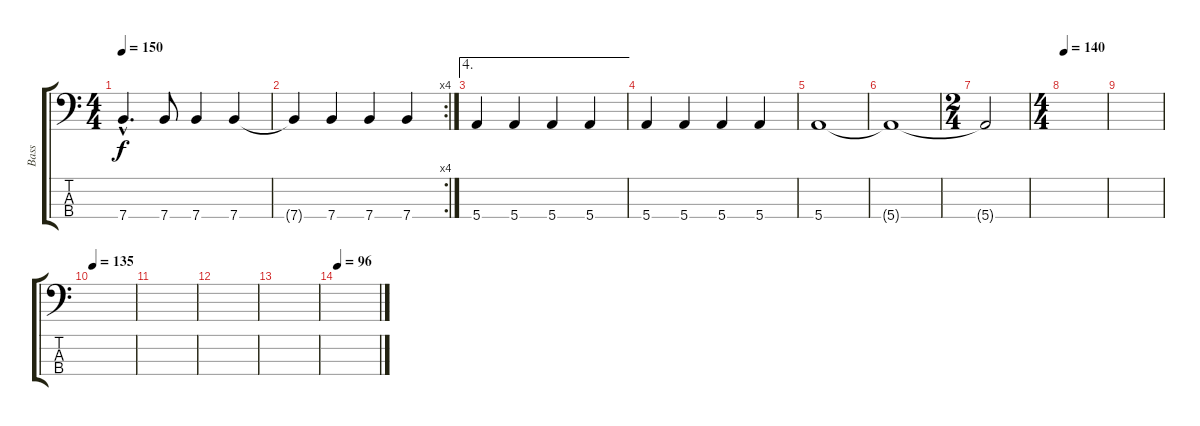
\track ("Bass" "Bass") {instrument electricbassfinger}
\staff {score tabs}
\tuning (G2 D2 A1 E1) {hide}
\ts (4 4)
\tempo 150
\clef f4
\ks c
7.4{hac}.4{d dy f volume 14} 7.4.8 7.4.4 7.4.4 |
\rc 4
7.4{t}.4 7.4.4 7.4.4 7.4.4 |
\ae 4
5.4.4{volume 8} 5.4.4{volume 11} 5.4.4 5.4.4 |
5.4.4 5.4.4 5.4.4 5.4.4 |
5.4.1 |
5.4{t}.1 |
\ts (2 4)
5.4{t}.2 |
\ts (4 4)
\tempo 140
|
|
\tempo 135
|
|
|
|
\tempo 96
